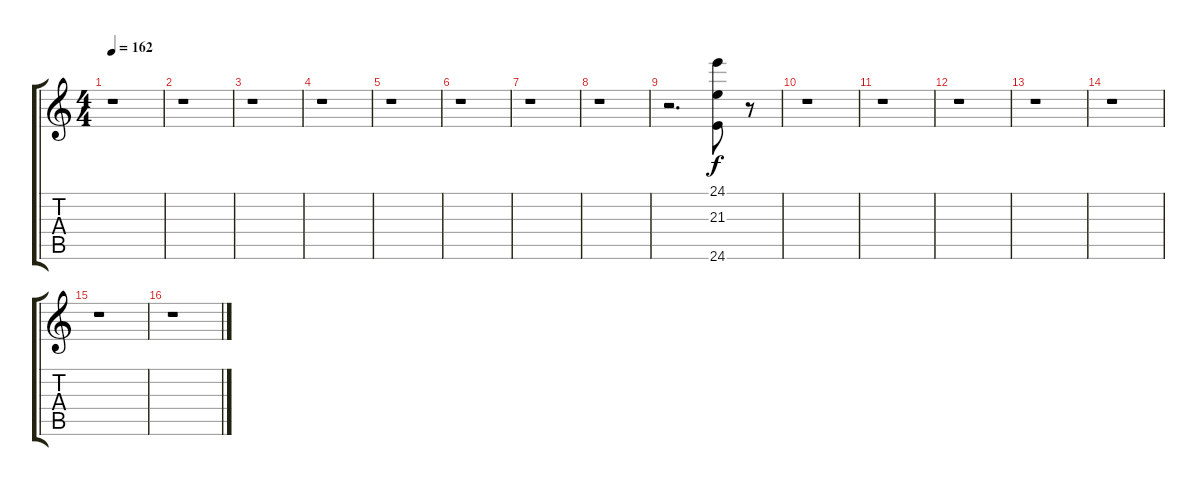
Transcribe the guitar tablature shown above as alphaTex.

\track "" {instrument cello}
\staff {score tabs}
\tuning (E4 B3 G3 D3 A2 E2) {hide}
\ts (4 4)
\tempo 162
\clef g2
\ks c
r.1{dy f} |
r.1 |
r.1 |
r.1 |
r.1 |
r.1 |
r.1 |
r.1 |
r.2{d} (24.1 21.3 24.6).8 r.8 |
r.1 |
r.1 |
r.1 |
r.1 |
r.1 |
r.1 |
r.1
